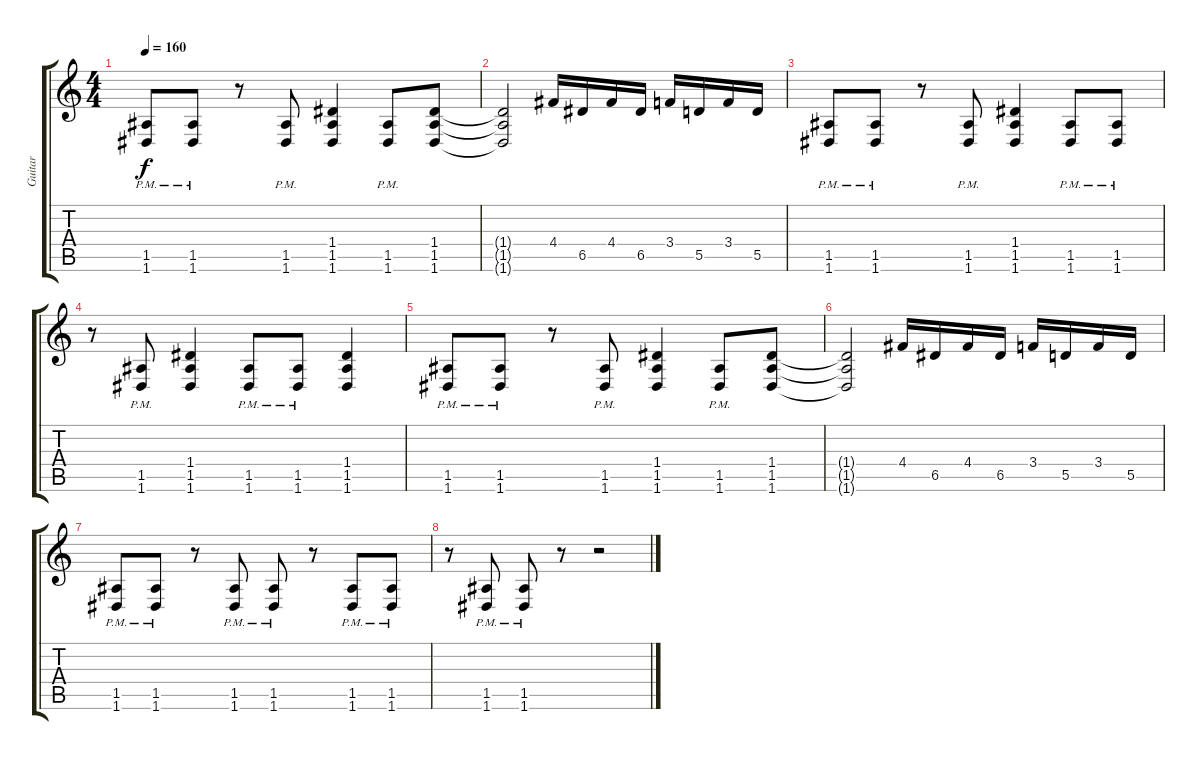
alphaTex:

\track ("Guitar" "Guitar") {instrument distortionguitar}
\staff {score tabs}
\tuning (E4 B3 G3 D3 A2 D2) {hide}
\ts (4 4)
\tempo 160
\clef g2
\ks c
(1.5{pm} 1.6{pm}).8{dy f} (1.5{pm} 1.6{pm}).8 r.8 (1.5{pm} 1.6{pm}).8 (1.4 1.5 1.6).4 (1.5{pm} 1.6{pm}).8 (1.4 1.5 1.6).8 |
(1.4{t} 1.5{t} 1.6{t}).2 4.4.16 6.5.16 4.4.16 6.5.16 3.4.16 5.5.16 3.4.16 5.5.16 |
(1.5{pm} 1.6{pm}).8 (1.5{pm} 1.6{pm}).8 r.8 (1.5{pm} 1.6{pm}).8 (1.4 1.5 1.6).4 (1.5{pm} 1.6{pm}).8 (1.5{pm} 1.6{pm}).8 |
r.8 (1.5{pm} 1.6{pm}).8 (1.4 1.5 1.6).4 (1.5{pm} 1.6{pm}).8 (1.5{pm} 1.6{pm}).8 (1.4 1.5 1.6).4 |
(1.5{pm} 1.6{pm}).8 (1.5{pm} 1.6{pm}).8 r.8 (1.5{pm} 1.6{pm}).8 (1.4 1.5 1.6).4 (1.5{pm} 1.6{pm}).8 (1.4 1.5 1.6).8 |
(1.4{t} 1.5{t} 1.6{t}).2 4.4.16 6.5.16 4.4.16 6.5.16 3.4.16 5.5.16 3.4.16 5.5.16 |
(1.5{pm} 1.6{pm}).8 (1.5{pm} 1.6{pm}).8 r.8 (1.5{pm} 1.6{pm}).8 (1.5{pm} 1.6{pm}).8 r.8 (1.5{pm} 1.6{pm}).8 (1.5{pm} 1.6{pm}).8 |
r.8 (1.5{pm} 1.6{pm}).8 (1.5{pm} 1.6{pm}).8 r.8 r.2
